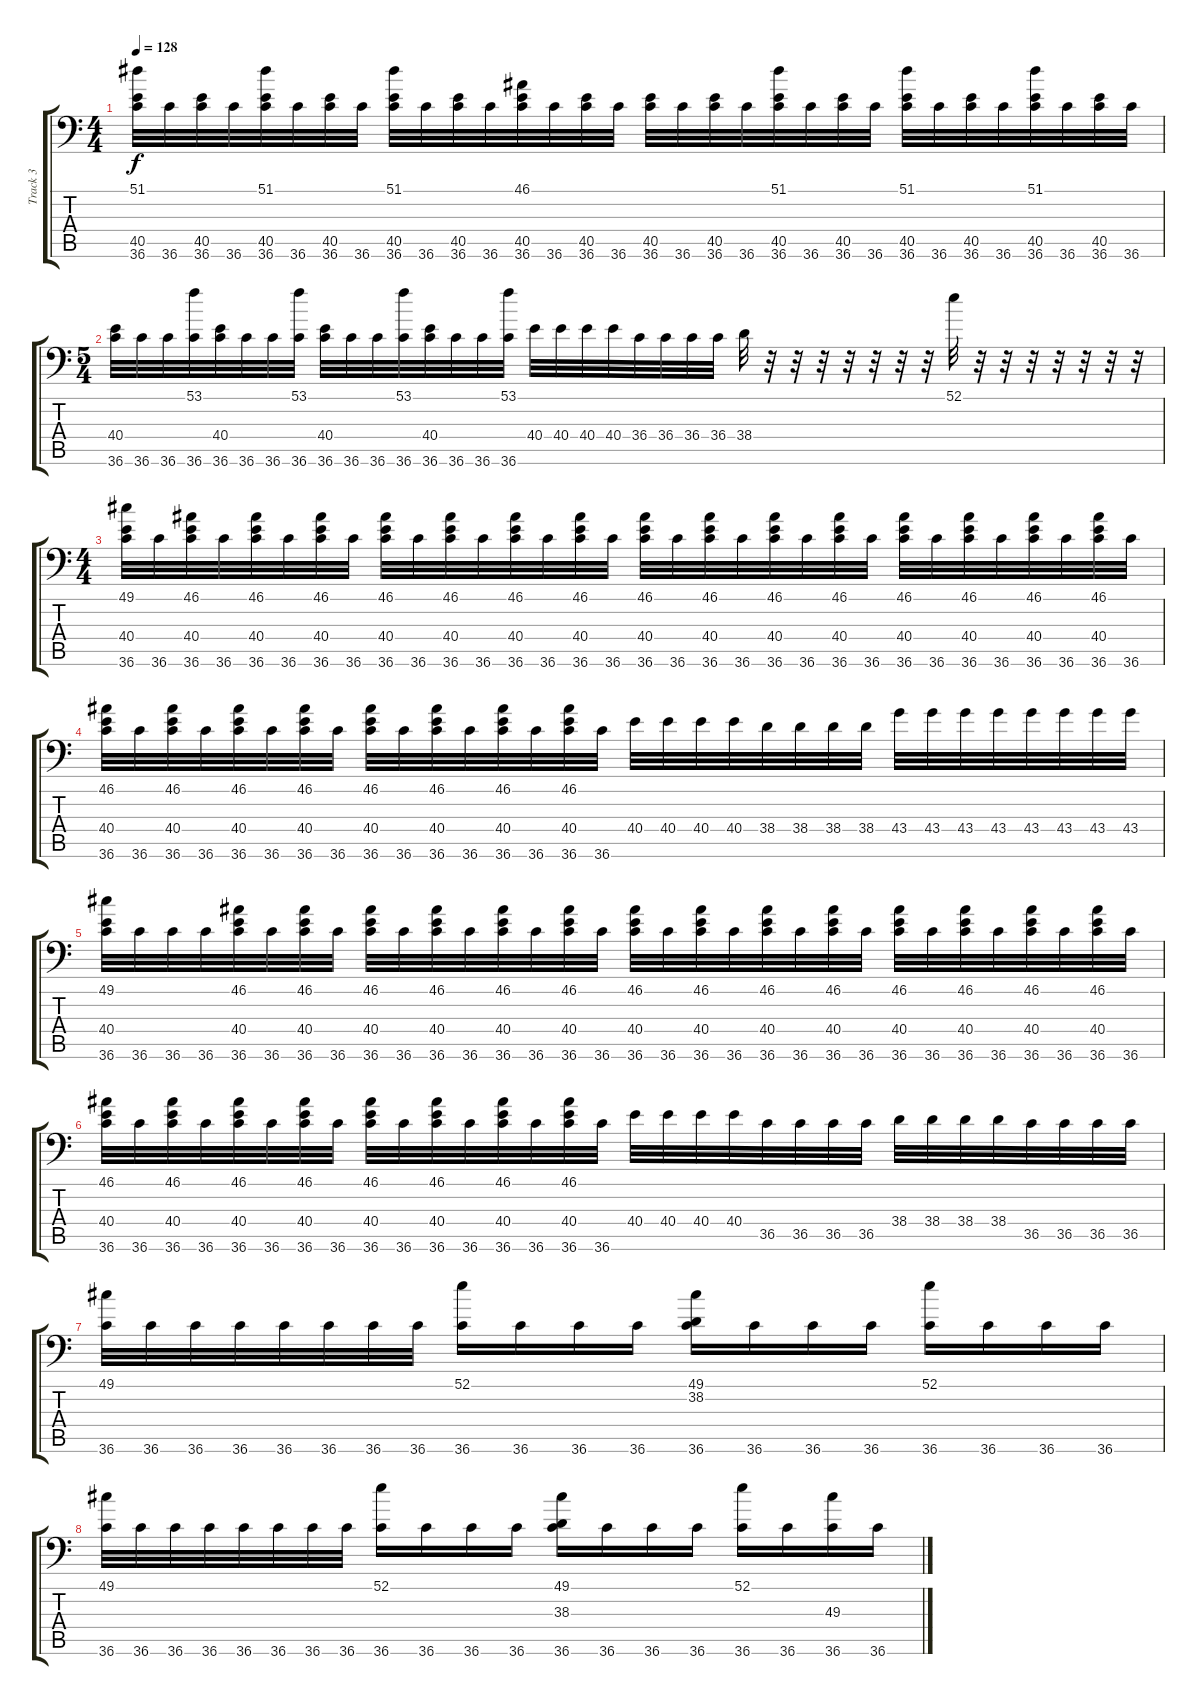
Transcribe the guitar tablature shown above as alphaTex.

\track ("Track 3" "Track 3") {instrument acousticgrandpiano}
\staff {score tabs}
\tuning (C-1 C-1 C-1 C-1 C-1 C-1) {hide}
\ts (4 4)
\tempo 128
\clef f4
\ks c
(51.1 40.5 36.6).32{dy f} 36.6.32 (40.5 36.6).32 36.6.32 (51.1 40.5 36.6).32 36.6.32 (40.5 36.6).32 36.6.32 (51.1 40.5 36.6).32 36.6.32 (40.5 36.6).32 36.6.32 (46.1 40.5 36.6).32 36.6.32 (40.5 36.6).32 36.6.32 (40.5 36.6).32 36.6.32 (40.5 36.6).32 36.6.32 (51.1 40.5 36.6).32 36.6.32 (40.5 36.6).32 36.6.32 (51.1 40.5 36.6).32 36.6.32 (40.5 36.6).32 36.6.32 (51.1 40.5 36.6).32 36.6.32 (40.5 36.6).32 36.6.32 |
\ts (5 4)
(40.4 36.6).32 36.6.32 36.6.32 (53.1 36.6).32 (40.4 36.6).32 36.6.32 36.6.32 (53.1 36.6).32 (40.4 36.6).32 36.6.32 36.6.32 (53.1 36.6).32 (40.4 36.6).32 36.6.32 36.6.32 (53.1 36.6).32 40.4.32 40.4.32 40.4.32 40.4.32 36.4.32 36.4.32 36.4.32 36.4.32 38.4.32 r.32 r.32 r.32 r.32 r.32 r.32 r.32 52.1.32 r.32 r.32 r.32 r.32 r.32 r.32 r.32 |
\ts (4 4)
(49.1 40.4 36.6).32 36.6.32 (46.1 40.4 36.6).32 36.6.32 (46.1 40.4 36.6).32 36.6.32 (46.1 40.4 36.6).32 36.6.32 (46.1 40.4 36.6).32 36.6.32 (46.1 40.4 36.6).32 36.6.32 (46.1 40.4 36.6).32 36.6.32 (46.1 40.4 36.6).32 36.6.32 (46.1 40.4 36.6).32 36.6.32 (46.1 40.4 36.6).32 36.6.32 (46.1 40.4 36.6).32 36.6.32 (46.1 40.4 36.6).32 36.6.32 (46.1 40.4 36.6).32 36.6.32 (46.1 40.4 36.6).32 36.6.32 (46.1 40.4 36.6).32 36.6.32 (46.1 40.4 36.6).32 36.6.32 |
(46.1 40.4 36.6).32 36.6.32 (46.1 40.4 36.6).32 36.6.32 (46.1 40.4 36.6).32 36.6.32 (46.1 40.4 36.6).32 36.6.32 (46.1 40.4 36.6).32 36.6.32 (46.1 40.4 36.6).32 36.6.32 (46.1 40.4 36.6).32 36.6.32 (46.1 40.4 36.6).32 36.6.32 40.4.32 40.4.32 40.4.32 40.4.32 38.4.32 38.4.32 38.4.32 38.4.32 43.4.32 43.4.32 43.4.32 43.4.32 43.4.32 43.4.32 43.4.32 43.4.32 |
(49.1 40.4 36.6).32 36.6.32 36.6.32 36.6.32 (46.1 40.4 36.6).32 36.6.32 (46.1 40.4 36.6).32 36.6.32 (46.1 40.4 36.6).32 36.6.32 (46.1 40.4 36.6).32 36.6.32 (46.1 40.4 36.6).32 36.6.32 (46.1 40.4 36.6).32 36.6.32 (46.1 40.4 36.6).32 36.6.32 (46.1 40.4 36.6).32 36.6.32 (46.1 40.4 36.6).32 36.6.32 (46.1 40.4 36.6).32 36.6.32 (46.1 40.4 36.6).32 36.6.32 (46.1 40.4 36.6).32 36.6.32 (46.1 40.4 36.6).32 36.6.32 (46.1 40.4 36.6).32 36.6.32 |
(46.1 40.4 36.6).32 36.6.32 (46.1 40.4 36.6).32 36.6.32 (46.1 40.4 36.6).32 36.6.32 (46.1 40.4 36.6).32 36.6.32 (46.1 40.4 36.6).32 36.6.32 (46.1 40.4 36.6).32 36.6.32 (46.1 40.4 36.6).32 36.6.32 (46.1 40.4 36.6).32 36.6.32 40.4.32 40.4.32 40.4.32 40.4.32 36.5.32 36.5.32 36.5.32 36.5.32 38.4.32 38.4.32 38.4.32 38.4.32 36.5.32 36.5.32 36.5.32 36.5.32 |
(49.1 36.6).32 36.6.32 36.6.32 36.6.32 36.6.32 36.6.32 36.6.32 36.6.32 (52.1 36.6).16 36.6.16 36.6.16 36.6.16 (49.1 38.2 36.6).16 36.6.16 36.6.16 36.6.16 (52.1 36.6).16 36.6.16 36.6.16 36.6.16 |
(49.1 36.6).32 36.6.32 36.6.32 36.6.32 36.6.32 36.6.32 36.6.32 36.6.32 (52.1 36.6).16 36.6.16 36.6.16 36.6.16 (49.1 38.3 36.6).16 36.6.16 36.6.16 36.6.16 (52.1 36.6).16 36.6.16 (49.3 36.6).16 36.6.16
